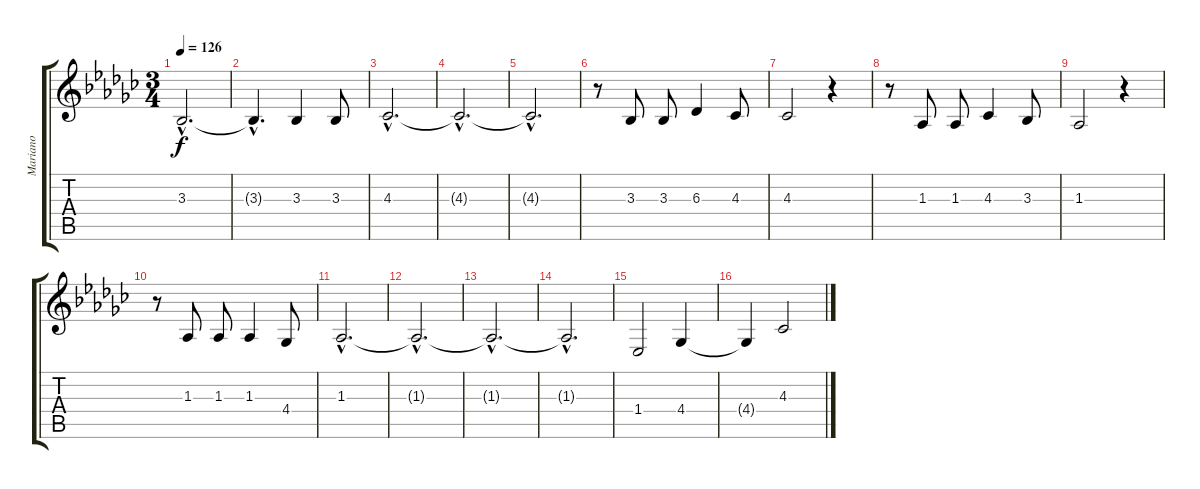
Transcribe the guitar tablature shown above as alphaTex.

\track ("Mariano" "Mariano") {instrument flute}
\staff {score tabs}
\tuning (E4 B3 G3 D3 A2 E2) {hide}
\ts (3 4)
\tempo 126
\clef g2
\ks ebminor
3.3{hac}.2{d dy f} |
3.3{hac t}.4{d} 3.3.4 3.3.8 |
4.3{hac}.2{d} |
4.3{hac t}.2{d} |
4.3{hac t}.2{d} |
r.8 3.3.8 3.3.8 6.3.4 4.3.8 |
4.3.2 r.4 |
r.8 1.3.8 1.3.8 4.3.4 3.3.8 |
1.3.2 r.4 |
r.8 1.3.8 1.3.8 1.3.4 4.4.8 |
1.3{hac}.2{d} |
1.3{hac t}.2{d} |
1.3{hac t}.2{d} |
1.3{hac t}.2{d} |
1.4.2 4.4.4 |
4.4{t}.4 4.3.2
